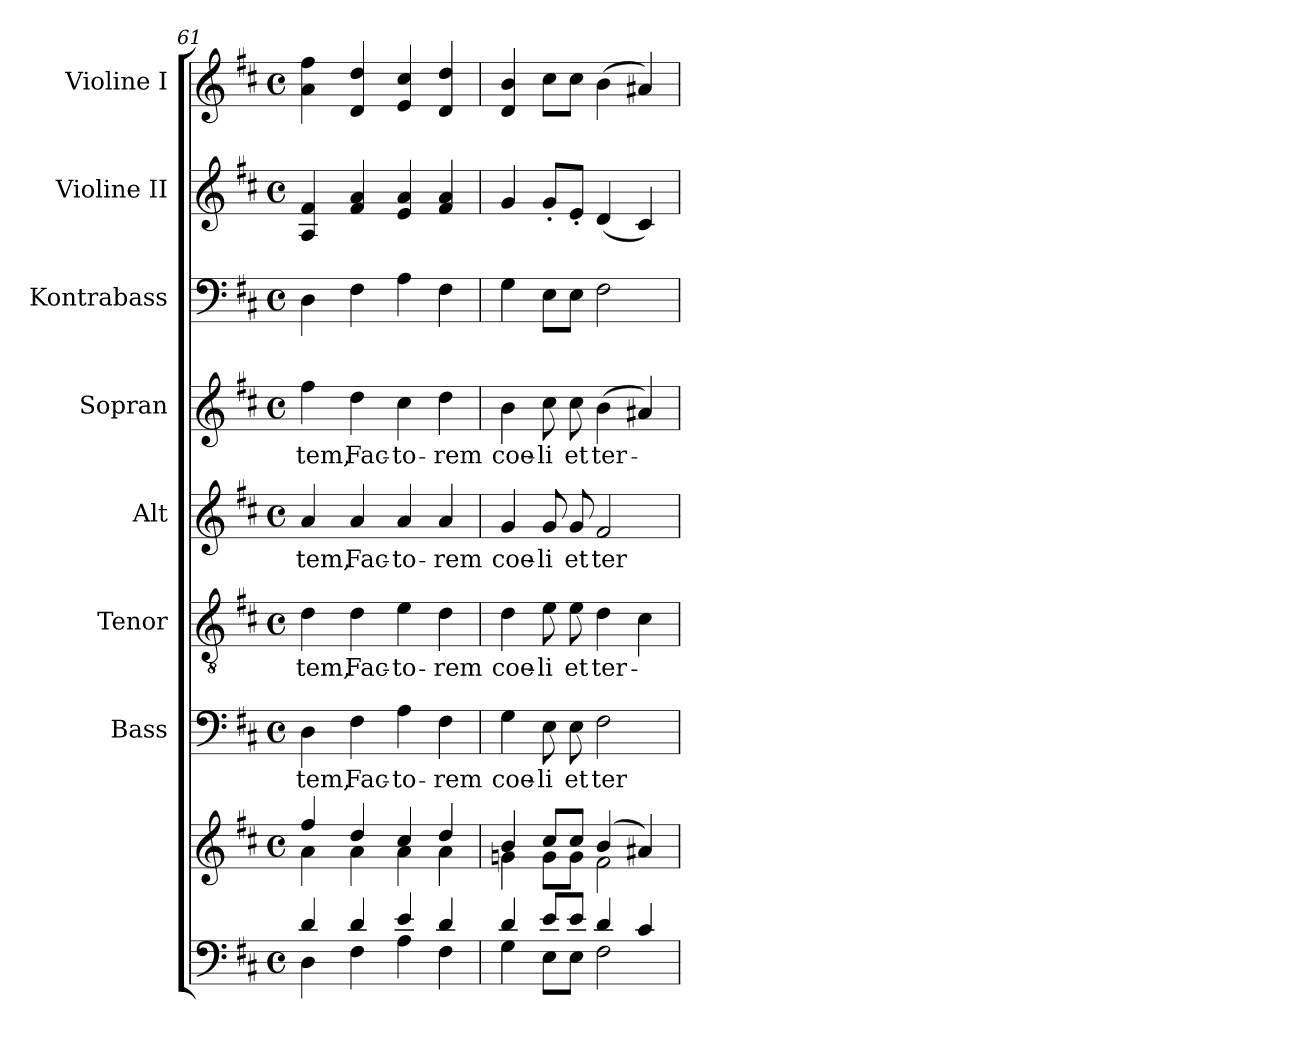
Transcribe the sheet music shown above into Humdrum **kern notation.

**kern	**kern	**kern	**text	**kern	**text	**kern	**text	**kern	**text	**kern	**kern	**kern
*part8	*part8	*part7	*part7	*part6	*part6	*part5	*part5	*part4	*part4	*part3	*part2	*part1
*staff9	*staff8	*staff7	*staff7	*staff6	*staff6	*staff5	*staff5	*staff4	*staff4	*staff3	*staff2	*staff1
*	*	*I"Bass	*	*I"Tenor	*	*I"Alt	*	*I"Sopran	*	*I"Kontrabass	*I"Violine II	*I"Violine I
*	*	*I'B.	*	*I'T.	*	*I'A.	*	*I'S.	*	*I'Kb.	*I'Vl. II	*I'Vl. I
*clefF4	*clefG2	*clefF4	*	*clefGv2	*	*clefG2	*	*clefG2	*	*clefF4	*clefG2	*clefG2
*	*	*	*	*	*	*	*	*	*	*ITrd7c12	*	*
*k[f#c#]	*k[f#c#]	*k[f#c#]	*	*k[f#c#]	*	*k[f#c#]	*	*k[f#c#]	*	*k[f#c#]	*k[f#c#]	*k[f#c#]
*D:	*D:	*D:	*	*D:	*	*D:	*	*D:	*	*D:	*D:	*D:
*M4/4	*M4/4	*M4/4	*	*M4/4	*	*M4/4	*	*M4/4	*	*M4/4	*M4/4	*M4/4
*met(c)	*met(c)	*met(c)	*	*met(c)	*	*met(c)	*	*met(c)	*	*met(c)	*met(c)	*met(c)
=61	=61	=61	=61	=61	=61	=61	=61	=61	=61	=61	=61	=61
*^	*^	*	*	*	*	*	*	*	*	*	*	*
!	!	!	!	!	!LO:LY:b	!	!LO:LY:b	!	!LO:LY:b	!	!LO:LY:b	!	!	!
4d/	4D\	4ff#/	4a\	4D\	-tem,	4d\	-tem,	4a/	-tem,	4ff#\	-tem,	4DD\	4A/ 4f#/	4a\ 4ff#\
!	!	!	!	!	!LO:LY:b	!	!LO:LY:b	!	!LO:LY:b	!	!LO:LY:b	!	!	!
4d/	4F#\	4dd/	4a\	4F#\	Fac-	4d\	Fac-	4a/	Fac-	4dd\	Fac-	4FF#\	4f#/ 4a/	4d/ 4dd/
!	!	!	!	!	!LO:LY:b	!	!LO:LY:b	!	!LO:LY:b	!	!LO:LY:b	!	!	!
4e/	4A\	4cc#/	4a\	4A\	-to-	4e\	-to-	4a/	-to-	4cc#\	-to-	4AA\	4e/ 4a/	4e/ 4cc#/
!	!	!	!	!	!LO:LY:b	!	!LO:LY:b	!	!LO:LY:b	!	!LO:LY:b	!	!	!
4d/	4F#\	4dd/	4a\	4F#\	-rem	4d\	-rem	4a/	-rem	4dd\	-rem	4FF#\	4f#/ 4a/	4d/ 4dd/
!!LO:PB:g=z
=62	=62	=62	=62	=62	=62	=62	=62	=62	=62	=62	=62	=62	=62	=62
!	!	!	!	!	!LO:LY:b	!	!LO:LY:b	!	!LO:LY:b	!	!LO:LY:b	!	!	!
4d/	4G\	4b/	4gn\	4G\	coe-	4d\	coe-	4g/	coe-	4b\	coe-	4GG\	4g/	4d/ 4b/
!	!	!	!	!	!LO:LY:b	!	!LO:LY:b	!	!LO:LY:b	!	!LO:LY:b	!	!	!
8e/L	8E\L	8cc#/L	8g\L	8E\	-li	8e\	-li	8g/	-li	8cc#\	-li	8EE\L	8g'</L	8cc#\L
!	!	!	!	!	!LO:LY:b	!	!LO:LY:b	!	!LO:LY:b	!	!LO:LY:b	!	!	!
8e/J	8E\J	8cc#/J	8g\J	8E\	et	8e\	et	8g/	et	8cc#\	et	8EE\J	8e'</J	8cc#\J
!	!	!	!	!	!LO:LY:b	!	!LO:LY:b	!	!LO:LY:b	!	!LO:LY:b	!	!	!
4d/	2F#\	(4b/	2f#\	2F#\	ter-	4d\	ter-	2f#/	ter-	(>4b\	ter-	2FF#\	(<4d/	(>4b\
4c#/	.	4a#X/)	.	.	.	4c#\	.	.	.	4a#X/)	.	.	4c#/)	4a#X/)
*v	*v	*	*	*	*	*	*	*	*	*	*	*	*	*
*	*v	*v	*	*	*	*	*	*	*	*	*	*	*
=	=	=	=	=	=	=	=	=	=	=	=	=
*-	*-	*-	*-	*-	*-	*-	*-	*-	*-	*-	*-	*-
